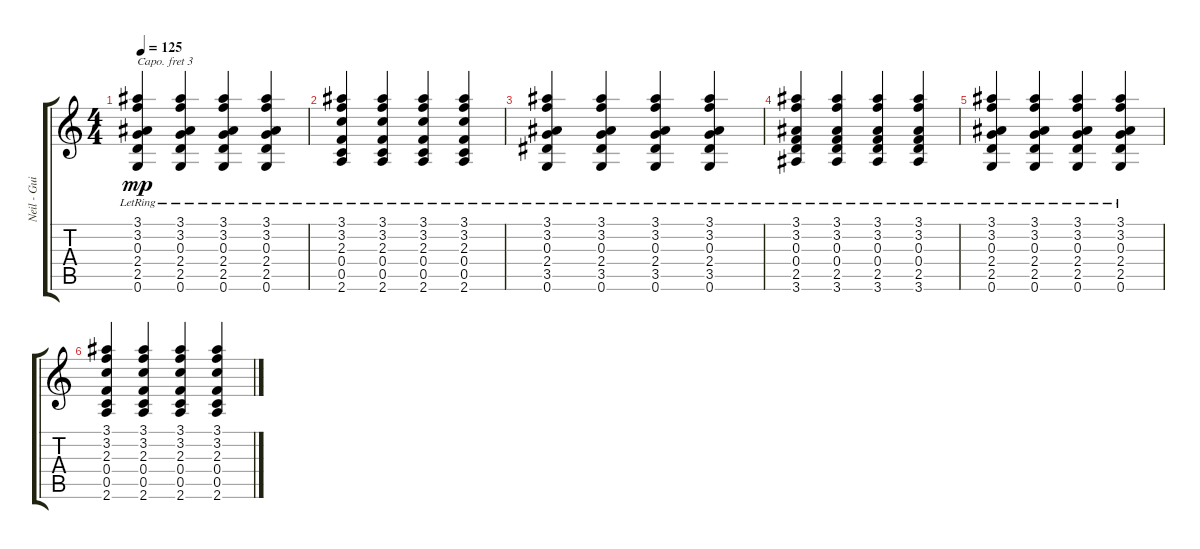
\track ("Neil - Guitar" "Neil - Gui") {instrument acousticguitarsteel}
\staff {score tabs}
\capo 3
\tuning (E4 B3 G3 D3 A2 E2) {hide}
\ts (4 4)
\tempo 125
\clef g2
\ks c
(3.1 3.2 0.3 2.4{lr} 2.5{lr} 0.6).4{dy mp} (3.1 3.2 0.3 2.4{lr} 2.5{lr} 0.6).4 (3.1 3.2 0.3 2.4{lr} 2.5{lr} 0.6).4 (3.1 3.2 0.3 2.4{lr} 2.5{lr} 0.6).4 |
(3.1 3.2 2.3 0.4{lr} 0.5{lr} 2.6{lr}).4 (3.1 3.2 2.3 0.4{lr} 0.5{lr} 2.6{lr}).4 (3.1 3.2 2.3 0.4{lr} 0.5{lr} 2.6{lr}).4 (3.1 3.2 2.3 0.4{lr} 0.5{lr} 2.6{lr}).4 |
(3.1 3.2 0.3 2.4{lr} 3.5{lr} 0.6{lr}).4 (3.1 3.2 0.3 2.4{lr} 3.5{lr} 0.6{lr}).4 (3.1 3.2 0.3 2.4{lr} 3.5{lr} 0.6{lr}).4 (3.1 3.2 0.3 2.4{lr} 3.5{lr} 0.6{lr}).4 |
(3.1 3.2 0.3 0.4{lr} 2.5{lr} 3.6{lr}).4 (3.1 3.2 0.3 0.4{lr} 2.5{lr} 3.6{lr}).4 (3.1 3.2 0.3 0.4{lr} 2.5{lr} 3.6{lr}).4 (3.1 3.2 0.3 0.4{lr} 2.5{lr} 3.6{lr}).4 |
(3.1 3.2 0.3 2.4{lr} 2.5{lr} 0.6).4 (3.1 3.2 0.3 2.4{lr} 2.5{lr} 0.6).4 (3.1 3.2 0.3 2.4{lr} 2.5{lr} 0.6).4 (3.1 3.2 0.3 2.4{lr} 2.5{lr} 0.6).4 |
(3.1 3.2 2.3 0.4 0.5 2.6).4 (3.1 3.2 2.3 0.4 0.5 2.6).4 (3.1 3.2 2.3 0.4 0.5 2.6).4 (3.1 3.2 2.3 0.4 0.5 2.6).4
